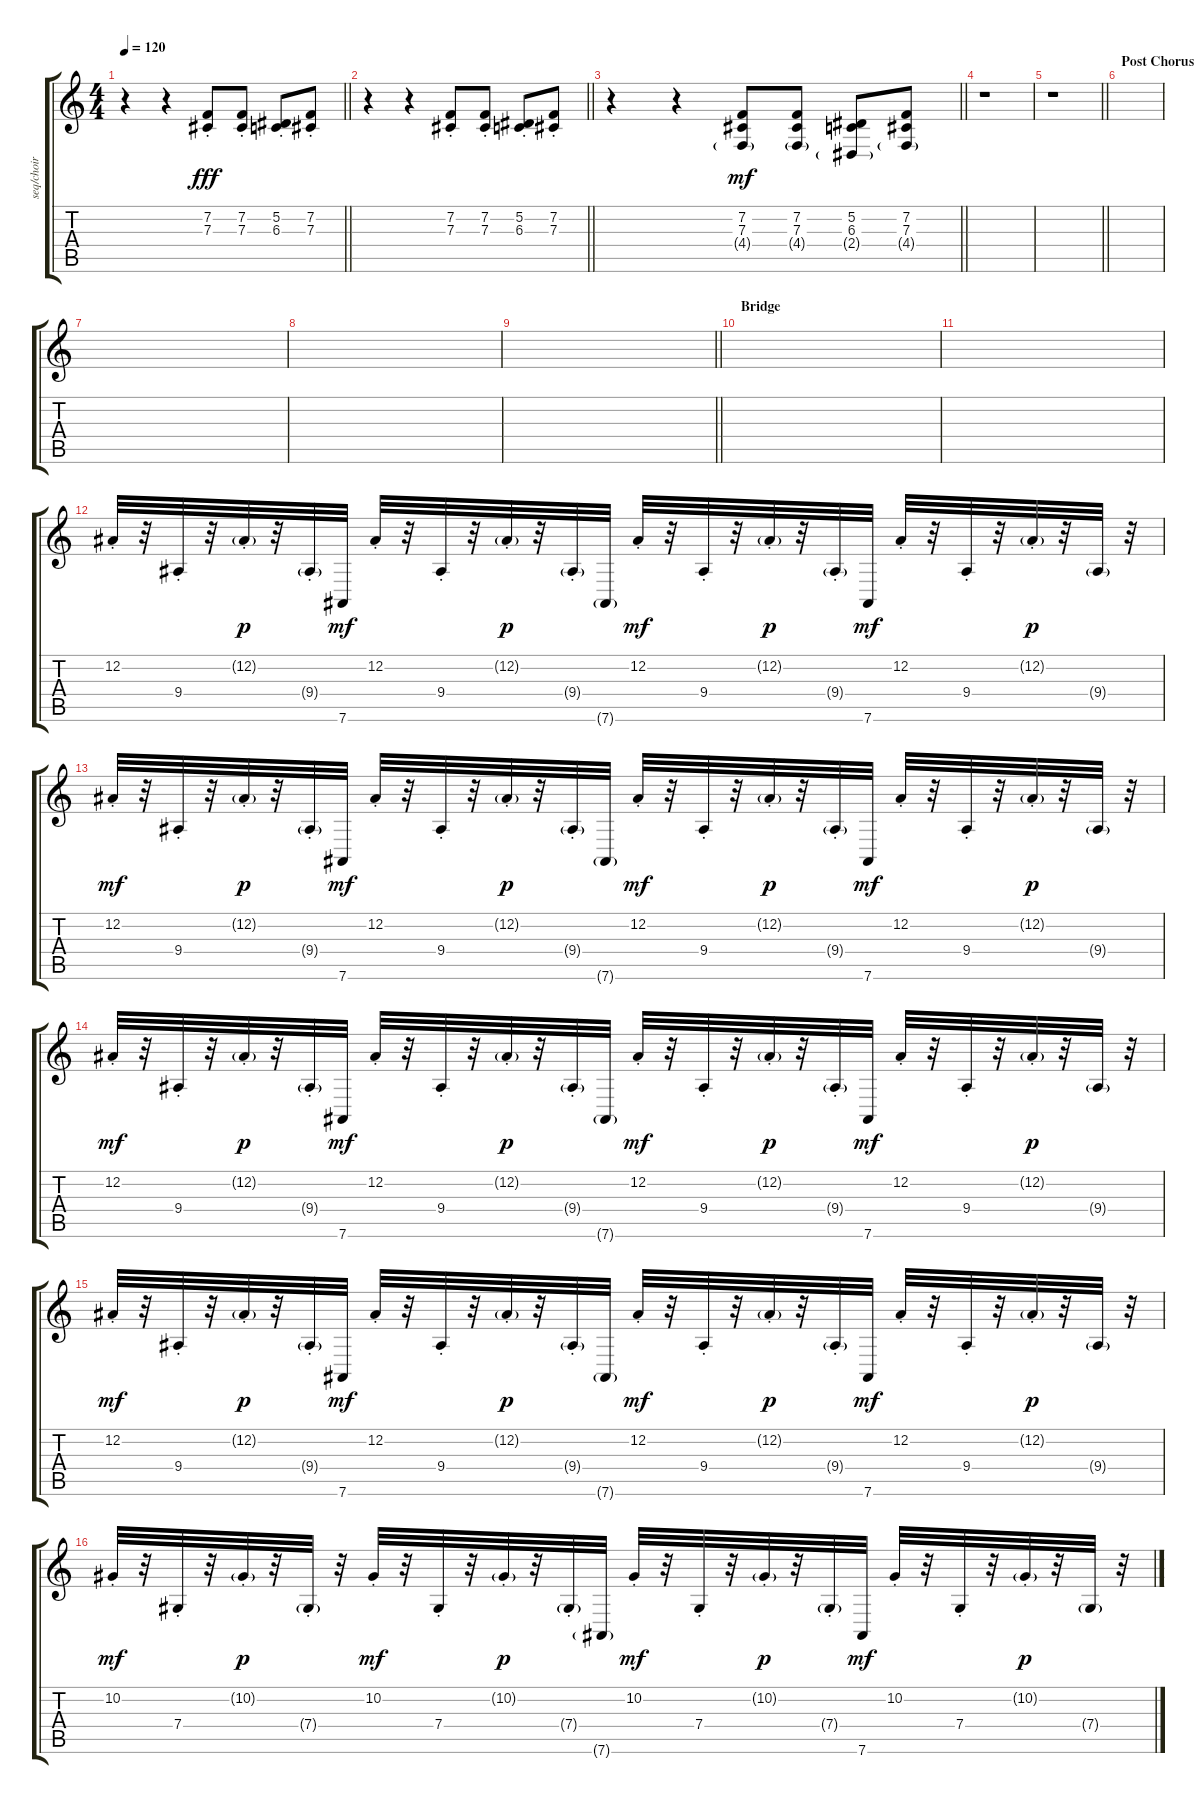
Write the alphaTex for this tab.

\track ("seq/choir" "seq/choir") {instrument pad7halo}
\staff {score tabs}
\tuning (Eb4 Bb3 Gb3 Db3 Ab2 Eb2) {hide}
\ts (4 4)
\tempo 120
\clef g2
\barLineRight lightlight
\ks c
r.4{dy fff} r.4 (7.2{st} 7.3{st}).8 (7.2{st} 7.3{st}).8 (5.2{st} 6.3{st}).8 (7.2{st} 7.3{st}).8 |
\barLineRight lightlight
r.4 r.4 (7.2{st} 7.3{st}).8 (7.2{st} 7.3{st}).8 (5.2{st} 6.3{st}).8 (7.2{st} 7.3{st}).8 |
\barLineRight lightlight
r.4 r.4 (7.2 7.3 4.4{g}).8{dy mf} (7.2 7.3 4.4{g}).8 (5.2 6.3 2.4{g}).8 (7.2 7.3 4.4{g}).8 |
r.1 |
\barLineRight lightlight
r.1 |
\section ("" "Post Chorus")
|
|
|
\barLineRight lightlight
|
\section ("" "Bridge")
|
|
12.2{st}.32 r.32 9.4{st}.32 r.32 12.2{g st}.32{dy p} r.32 9.4{g st}.32 7.6.32{dy mf} 12.2{st}.32 r.32 9.4{st}.32 r.32 12.2{g st}.32{dy p} r.32 9.4{g st}.32 7.6{g}.32 12.2{st}.32{dy mf} r.32 9.4{st}.32 r.32 12.2{g st}.32{dy p} r.32 9.4{g st}.32 7.6.32{dy mf} 12.2{st}.32 r.32 9.4{st}.32 r.32 12.2{g st}.32{dy p} r.32 9.4{g}.32 r.32 |
12.2{st}.32{dy mf} r.32 9.4{st}.32 r.32 12.2{g st}.32{dy p} r.32 9.4{g st}.32 7.6.32{dy mf} 12.2{st}.32 r.32 9.4{st}.32 r.32 12.2{g st}.32{dy p} r.32 9.4{g st}.32 7.6{g}.32 12.2{st}.32{dy mf} r.32 9.4{st}.32 r.32 12.2{g st}.32{dy p} r.32 9.4{g st}.32 7.6.32{dy mf} 12.2{st}.32 r.32 9.4{st}.32 r.32 12.2{g st}.32{dy p} r.32 9.4{g}.32 r.32 |
12.2{st}.32{dy mf} r.32 9.4{st}.32 r.32 12.2{g st}.32{dy p} r.32 9.4{g st}.32 7.6.32{dy mf} 12.2{st}.32 r.32 9.4{st}.32 r.32 12.2{g st}.32{dy p} r.32 9.4{g st}.32 7.6{g}.32 12.2{st}.32{dy mf} r.32 9.4{st}.32 r.32 12.2{g st}.32{dy p} r.32 9.4{g st}.32 7.6.32{dy mf} 12.2{st}.32 r.32 9.4{st}.32 r.32 12.2{g st}.32{dy p} r.32 9.4{g}.32 r.32 |
12.2{st}.32{dy mf} r.32 9.4{st}.32 r.32 12.2{g st}.32{dy p} r.32 9.4{g st}.32 7.6.32{dy mf} 12.2{st}.32 r.32 9.4{st}.32 r.32 12.2{g st}.32{dy p} r.32 9.4{g st}.32 7.6{g}.32 12.2{st}.32{dy mf} r.32 9.4{st}.32 r.32 12.2{g st}.32{dy p} r.32 9.4{g st}.32 7.6.32{dy mf} 12.2{st}.32 r.32 9.4{st}.32 r.32 12.2{g st}.32{dy p} r.32 9.4{g}.32 r.32 |
10.2{st}.32{dy mf} r.32 7.4{st}.32 r.32 10.2{g st}.32{dy p} r.32 7.4{g st}.32 r.32 10.2{st}.32{dy mf} r.32 7.4{st}.32 r.32 10.2{g st}.32{dy p} r.32 7.4{g st}.32 7.6{g}.32 10.2{st}.32{dy mf} r.32 7.4{st}.32 r.32 10.2{g st}.32{dy p} r.32 7.4{g st}.32 7.6.32{dy mf} 10.2{st}.32 r.32 7.4{st}.32 r.32 10.2{g st}.32{dy p} r.32 7.4{g}.32 r.32
